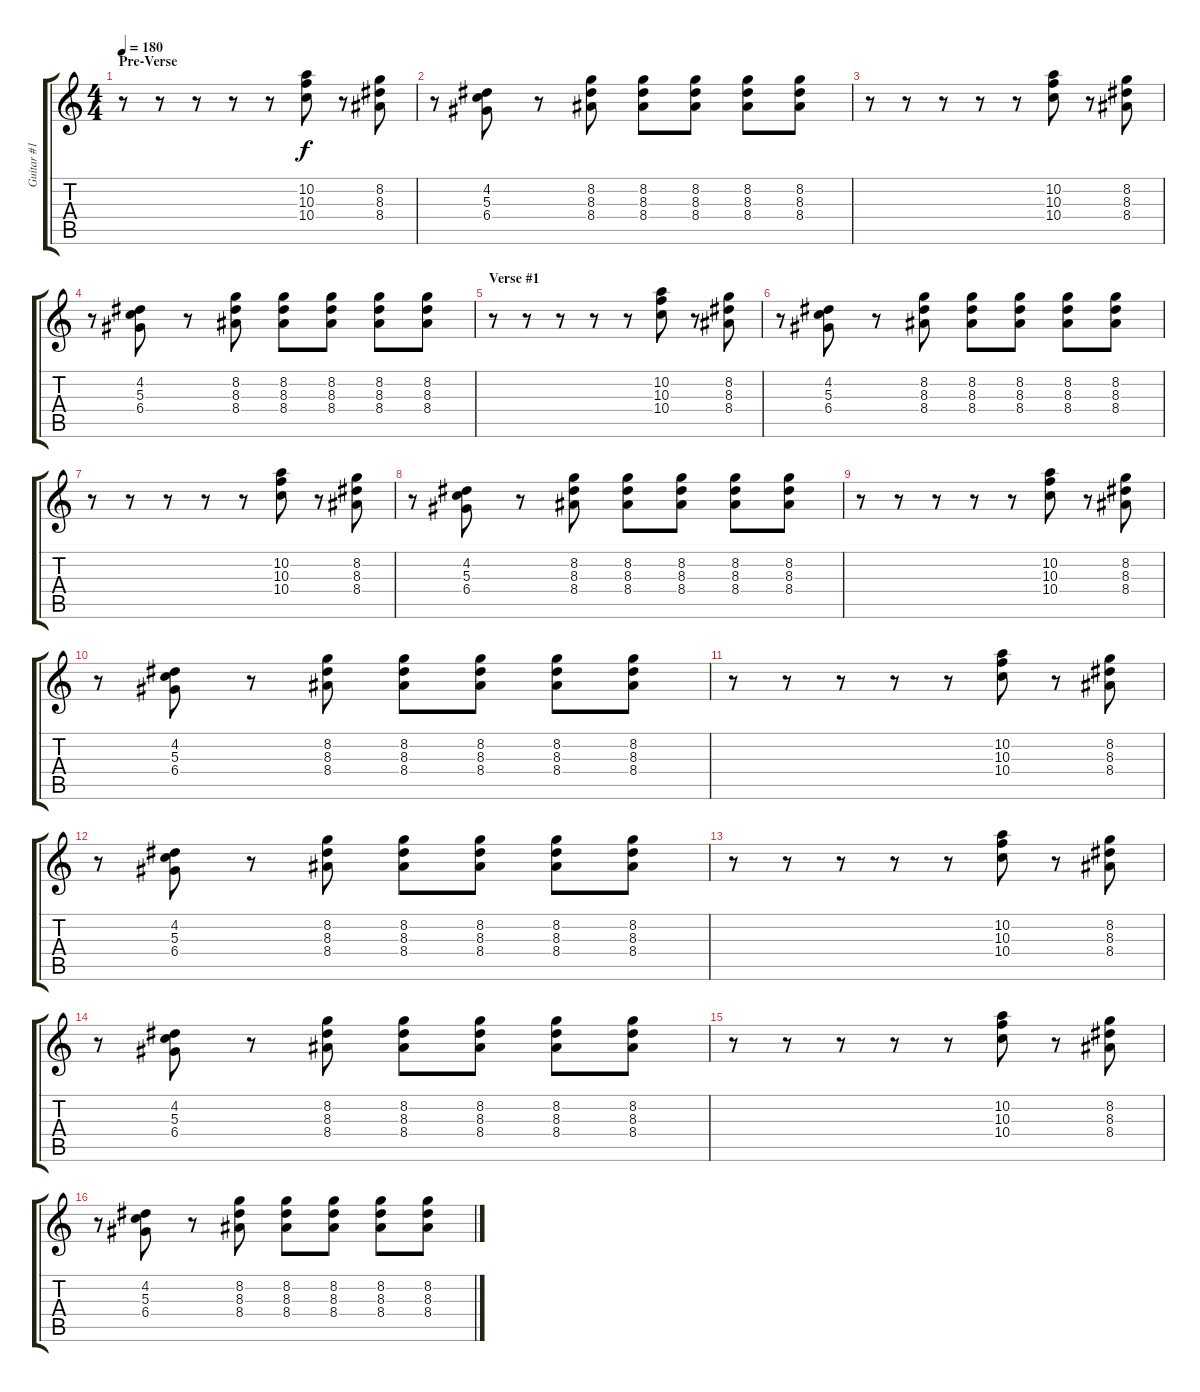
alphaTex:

\track ("Guitar #1" "Guitar #1") {instrument electricguitarclean}
\staff {score tabs}
\tuning (E4 B3 G3 D3 A2 E2) {hide}
\ts (4 4)
\section ("" "Pre-Verse")
\tempo 180
\clef g2
\ks c
r.8{dy f instrument electricguitarclean} r.8 r.8 r.8 r.8 (10.2 10.3 10.4).8 r.8 (8.2 8.3 8.4).8 |
r.8 (4.2 5.3 6.4).8 r.8 (8.2 8.3 8.4).8 (8.2 8.3 8.4).8 (8.2 8.3 8.4).8 (8.2 8.3 8.4).8 (8.2 8.3 8.4).8 |
r.8 r.8 r.8 r.8 r.8 (10.2 10.3 10.4).8 r.8 (8.2 8.3 8.4).8 |
r.8 (4.2 5.3 6.4).8 r.8 (8.2 8.3 8.4).8 (8.2 8.3 8.4).8 (8.2 8.3 8.4).8 (8.2 8.3 8.4).8 (8.2 8.3 8.4).8 |
\section ("" "Verse #1")
r.8 r.8 r.8 r.8 r.8 (10.2 10.3 10.4).8 r.8 (8.2 8.3 8.4).8 |
r.8 (4.2 5.3 6.4).8 r.8 (8.2 8.3 8.4).8 (8.2 8.3 8.4).8 (8.2 8.3 8.4).8 (8.2 8.3 8.4).8 (8.2 8.3 8.4).8 |
r.8 r.8 r.8 r.8 r.8 (10.2 10.3 10.4).8 r.8 (8.2 8.3 8.4).8 |
r.8 (4.2 5.3 6.4).8 r.8 (8.2 8.3 8.4).8 (8.2 8.3 8.4).8 (8.2 8.3 8.4).8 (8.2 8.3 8.4).8 (8.2 8.3 8.4).8 |
r.8 r.8 r.8 r.8 r.8 (10.2 10.3 10.4).8 r.8 (8.2 8.3 8.4).8 |
r.8 (4.2 5.3 6.4).8 r.8 (8.2 8.3 8.4).8 (8.2 8.3 8.4).8 (8.2 8.3 8.4).8 (8.2 8.3 8.4).8 (8.2 8.3 8.4).8 |
r.8 r.8 r.8 r.8 r.8 (10.2 10.3 10.4).8 r.8 (8.2 8.3 8.4).8 |
r.8 (4.2 5.3 6.4).8 r.8 (8.2 8.3 8.4).8 (8.2 8.3 8.4).8 (8.2 8.3 8.4).8 (8.2 8.3 8.4).8 (8.2 8.3 8.4).8 |
r.8 r.8 r.8 r.8 r.8 (10.2 10.3 10.4).8 r.8 (8.2 8.3 8.4).8 |
r.8 (4.2 5.3 6.4).8 r.8 (8.2 8.3 8.4).8 (8.2 8.3 8.4).8 (8.2 8.3 8.4).8 (8.2 8.3 8.4).8 (8.2 8.3 8.4).8 |
r.8 r.8 r.8 r.8 r.8 (10.2 10.3 10.4).8 r.8 (8.2 8.3 8.4).8 |
r.8 (4.2 5.3 6.4).8 r.8 (8.2 8.3 8.4).8 (8.2 8.3 8.4).8 (8.2 8.3 8.4).8 (8.2 8.3 8.4).8 (8.2 8.3 8.4).8
